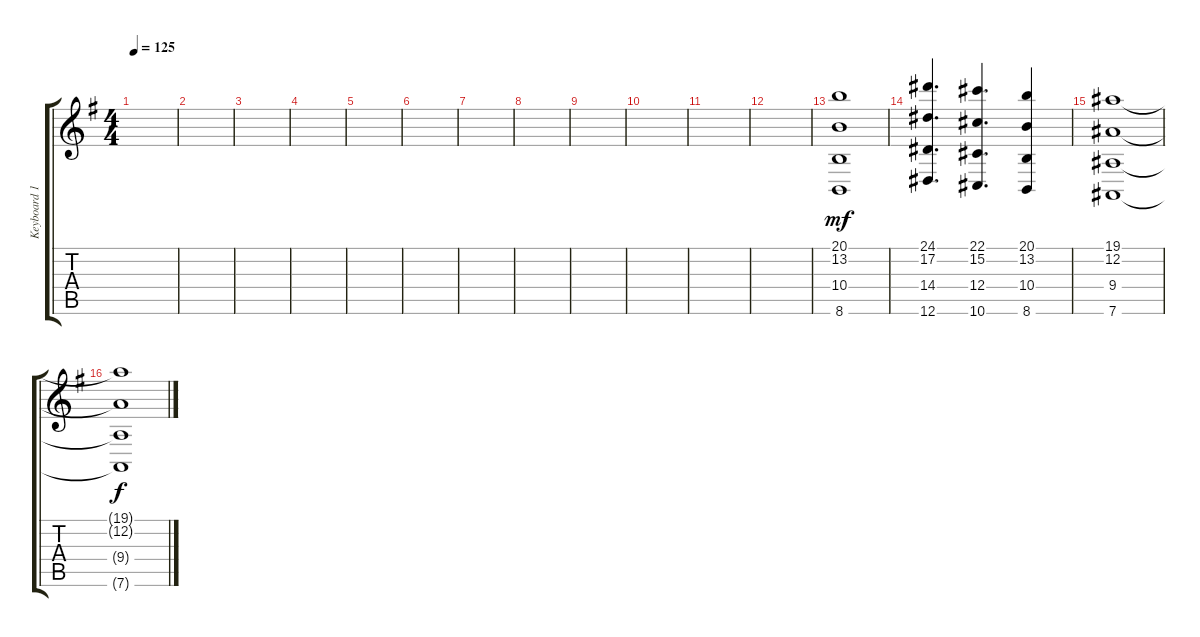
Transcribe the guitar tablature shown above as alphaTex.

\track ("Keyboard 1" "Keyboard 1") {instrument stringensemble1}
\staff {score tabs}
\tuning (Eb4 Bb3 Gb3 Db3 Ab2 Eb2) {hide}
\ts (4 4)
\tempo 125
\clef g2
\ks eminor
|
|
|
|
|
|
|
|
|
|
|
|
(20.1 13.2 10.4 8.6).1{dy mf} |
(24.1 17.2 14.4 12.6).4{d} (22.1 15.2 12.4 10.6).4{d} (20.1 13.2 10.4 8.6).4 |
(19.1 12.2 9.4 7.6).1 |
(19.1{t} 12.2{t} 9.4{t} 7.6{t}).1{dy f}
